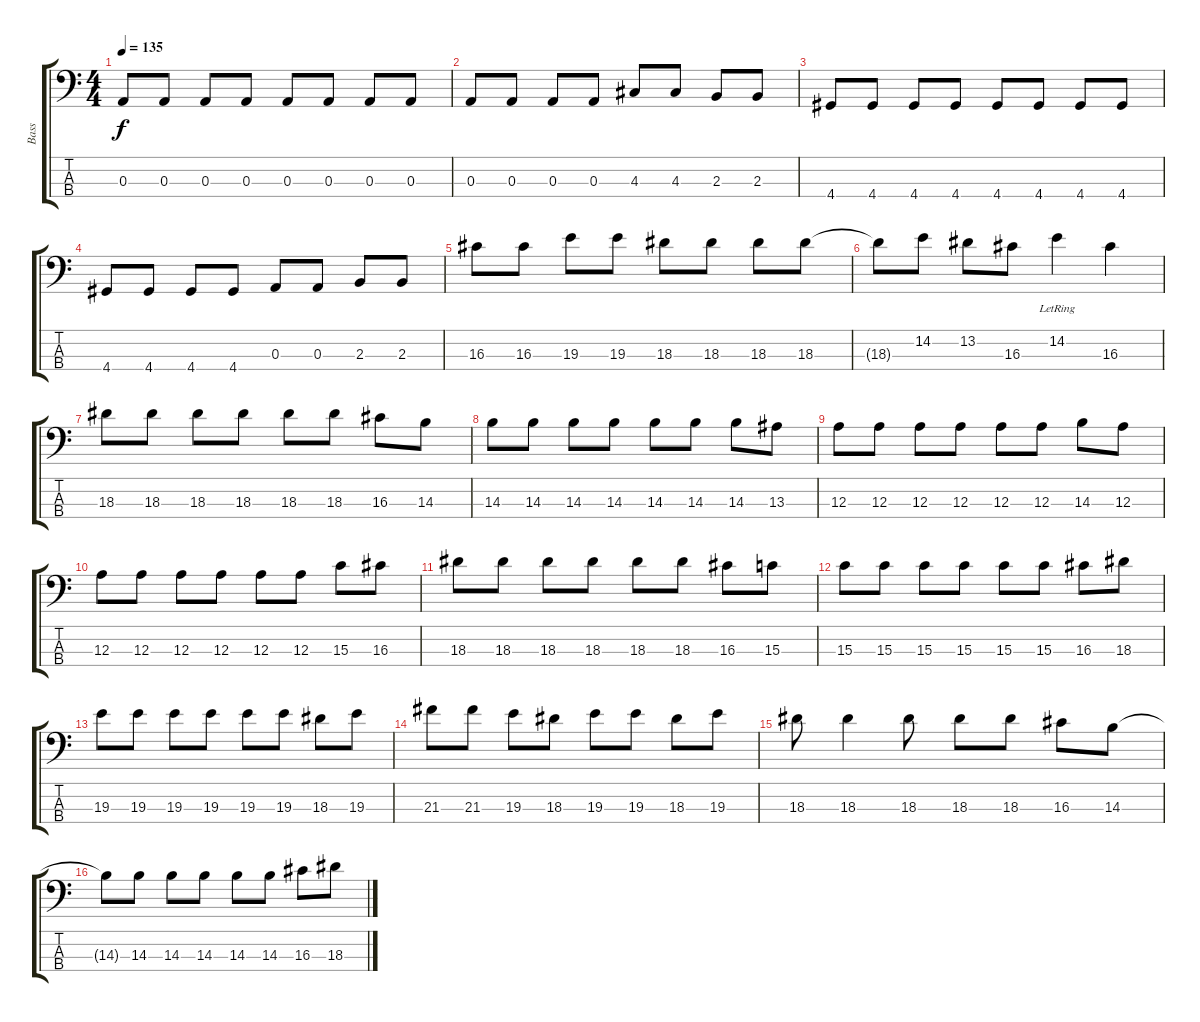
\track ("Bass" "Bass") {instrument electricbassfinger}
\staff {score tabs}
\tuning (G2 D2 A1 E1) {hide}
\ts (4 4)
\tempo 135
\clef f4
\ks c
0.3.8{dy f} 0.3.8 0.3.8 0.3.8 0.3.8 0.3.8 0.3.8 0.3.8 |
0.3.8 0.3.8 0.3.8 0.3.8 4.3.8 4.3.8 2.3.8 2.3.8 |
4.4.8 4.4.8 4.4.8 4.4.8 4.4.8 4.4.8 4.4.8 4.4.8 |
4.4.8 4.4.8 4.4.8 4.4.8 0.3.8 0.3.8 2.3.8 2.3.8 |
16.3.8 16.3.8 19.3.8 19.3.8 18.3.8 18.3.8 18.3.8 18.3.8 |
18.3{t}.8 14.2.8 13.2.8 16.3.8 14.2{lr}.4 16.3.4 |
18.3.8 18.3.8 18.3.8 18.3.8 18.3.8 18.3.8 16.3.8 14.3.8 |
14.3.8 14.3.8 14.3.8 14.3.8 14.3.8 14.3.8 14.3.8 13.3.8 |
12.3.8 12.3.8 12.3.8 12.3.8 12.3.8 12.3.8 14.3.8 12.3.8 |
12.3.8 12.3.8 12.3.8 12.3.8 12.3.8 12.3.8 15.3.8 16.3.8 |
18.3.8 18.3.8 18.3.8 18.3.8 18.3.8 18.3.8 16.3.8 15.3.8 |
15.3.8 15.3.8 15.3.8 15.3.8 15.3.8 15.3.8 16.3.8 18.3.8 |
19.3.8 19.3.8 19.3.8 19.3.8 19.3.8 19.3.8 18.3.8 19.3.8 |
21.3.8 21.3.8 19.3.8 18.3.8 19.3.8 19.3.8 18.3.8 19.3.8 |
18.3.8 18.3.4 18.3.8 18.3.8 18.3.8 16.3.8 14.3.8 |
14.3{t}.8 14.3.8 14.3.8 14.3.8 14.3.8 14.3.8 16.3.8 18.3.8
